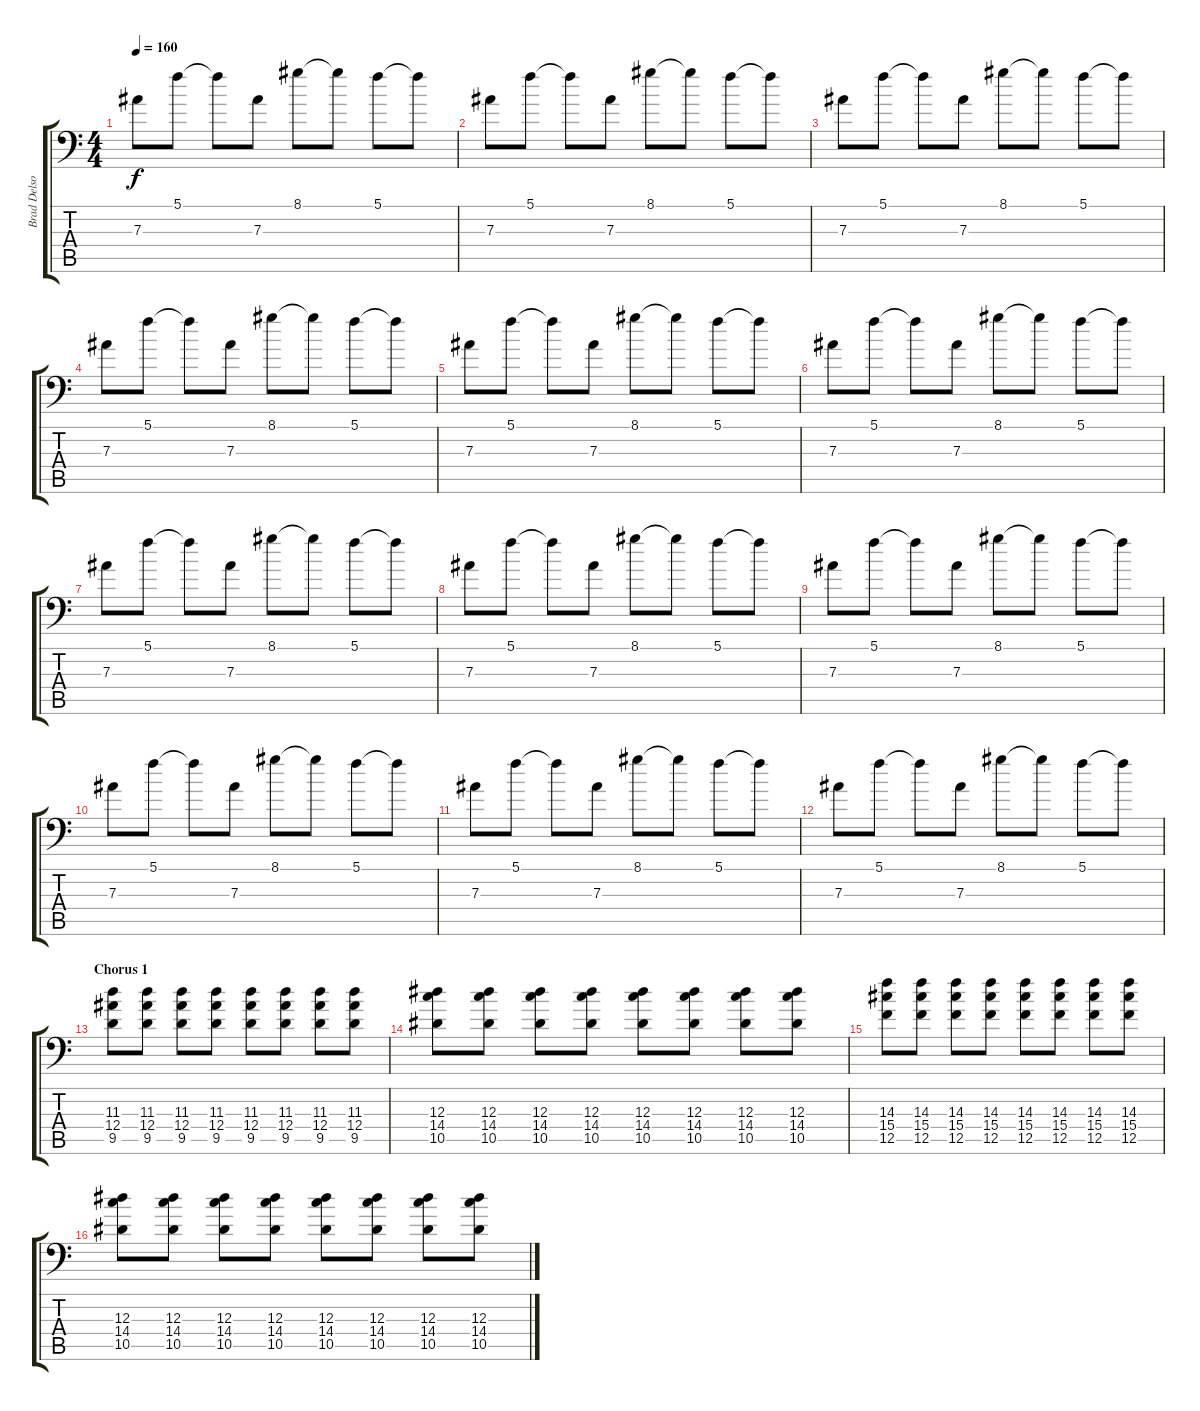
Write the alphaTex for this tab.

\track ("Brad Delson (Main Guitar)" "Brad Delso") {instrument distortionguitar}
\staff {score tabs}
\tuning (C4 G3 Eb3 Bb2 F2 Bb1) {hide}
\ts (4 4)
\tempo 160
\clef f4
\ks c
7.3.8{dy f} 5.1.8 5.1{t}.8 7.3.8 8.1.8 8.1{t}.8 5.1.8 5.1{t}.8 |
7.3.8 5.1.8 5.1{t}.8 7.3.8 8.1.8 8.1{t}.8 5.1.8 5.1{t}.8 |
7.3.8 5.1.8 5.1{t}.8 7.3.8 8.1.8 8.1{t}.8 5.1.8 5.1{t}.8 |
7.3.8 5.1.8 5.1{t}.8 7.3.8 8.1.8 8.1{t}.8 5.1.8 5.1{t}.8 |
7.3.8 5.1.8 5.1{t}.8 7.3.8 8.1.8 8.1{t}.8 5.1.8 5.1{t}.8 |
7.3.8 5.1.8 5.1{t}.8 7.3.8 8.1.8 8.1{t}.8 5.1.8 5.1{t}.8 |
7.3.8 5.1.8 5.1{t}.8 7.3.8 8.1.8 8.1{t}.8 5.1.8 5.1{t}.8 |
7.3.8 5.1.8 5.1{t}.8 7.3.8 8.1.8 8.1{t}.8 5.1.8 5.1{t}.8 |
7.3.8 5.1.8 5.1{t}.8 7.3.8 8.1.8 8.1{t}.8 5.1.8 5.1{t}.8 |
7.3.8 5.1.8 5.1{t}.8 7.3.8 8.1.8 8.1{t}.8 5.1.8 5.1{t}.8 |
7.3.8 5.1.8 5.1{t}.8 7.3.8 8.1.8 8.1{t}.8 5.1.8 5.1{t}.8 |
7.3.8 5.1.8 5.1{t}.8 7.3.8 8.1.8 8.1{t}.8 5.1.8 5.1{t}.8 |
\section ("" "Chorus 1")
(11.3 12.4 9.5).8{instrument distortionguitar} (11.3 12.4 9.5).8 (11.3 12.4 9.5).8 (11.3 12.4 9.5).8 (11.3 12.4 9.5).8 (11.3 12.4 9.5).8 (11.3 12.4 9.5).8 (11.3 12.4 9.5).8 |
(12.3 14.4 10.5).8 (12.3 14.4 10.5).8 (12.3 14.4 10.5).8 (12.3 14.4 10.5).8 (12.3 14.4 10.5).8 (12.3 14.4 10.5).8 (12.3 14.4 10.5).8 (12.3 14.4 10.5).8 |
(14.3 15.4 12.5).8 (14.3 15.4 12.5).8 (14.3 15.4 12.5).8 (14.3 15.4 12.5).8 (14.3 15.4 12.5).8 (14.3 15.4 12.5).8 (14.3 15.4 12.5).8 (14.3 15.4 12.5).8 |
(12.3 14.4 10.5).8 (12.3 14.4 10.5).8 (12.3 14.4 10.5).8 (12.3 14.4 10.5).8 (12.3 14.4 10.5).8 (12.3 14.4 10.5).8 (12.3 14.4 10.5).8 (12.3 14.4 10.5).8
